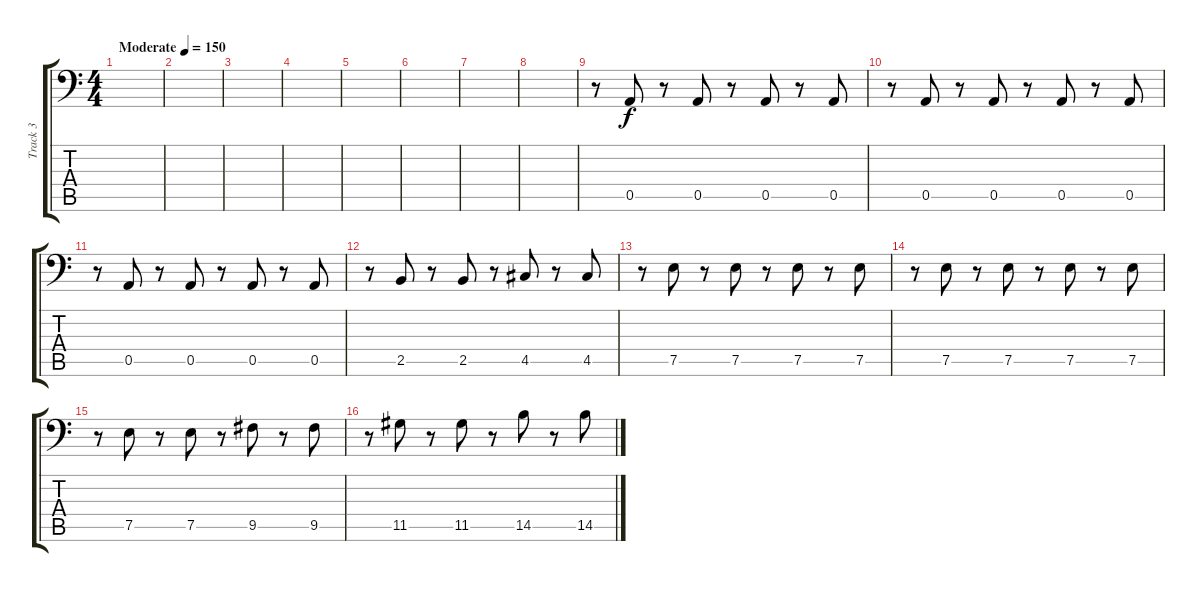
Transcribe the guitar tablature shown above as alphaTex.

\track ("Track 3" "Track 3") {instrument electricbassfinger}
\staff {score tabs}
\tuning (E3 B2 G2 D2 A1 E1) {hide}
\ts (4 4)
\tempo (150 "Moderate")
\clef f4
\ks c
|
|
|
|
|
|
|
|
r.8 0.5.8 r.8 0.5.8 r.8 0.5.8 r.8 0.5.8 |
r.8 0.5.8 r.8 0.5.8 r.8 0.5.8 r.8 0.5.8 |
r.8 0.5.8 r.8 0.5.8 r.8 0.5.8 r.8 0.5.8 |
r.8 2.5.8 r.8 2.5.8 r.8 4.5.8 r.8 4.5.8 |
r.8 7.5.8 r.8 7.5.8 r.8 7.5.8 r.8 7.5.8 |
r.8 7.5.8 r.8 7.5.8 r.8 7.5.8 r.8 7.5.8 |
r.8 7.5.8 r.8 7.5.8 r.8 9.5.8 r.8 9.5.8 |
r.8 11.5.8 r.8 11.5.8 r.8 14.5.8 r.8 14.5.8
